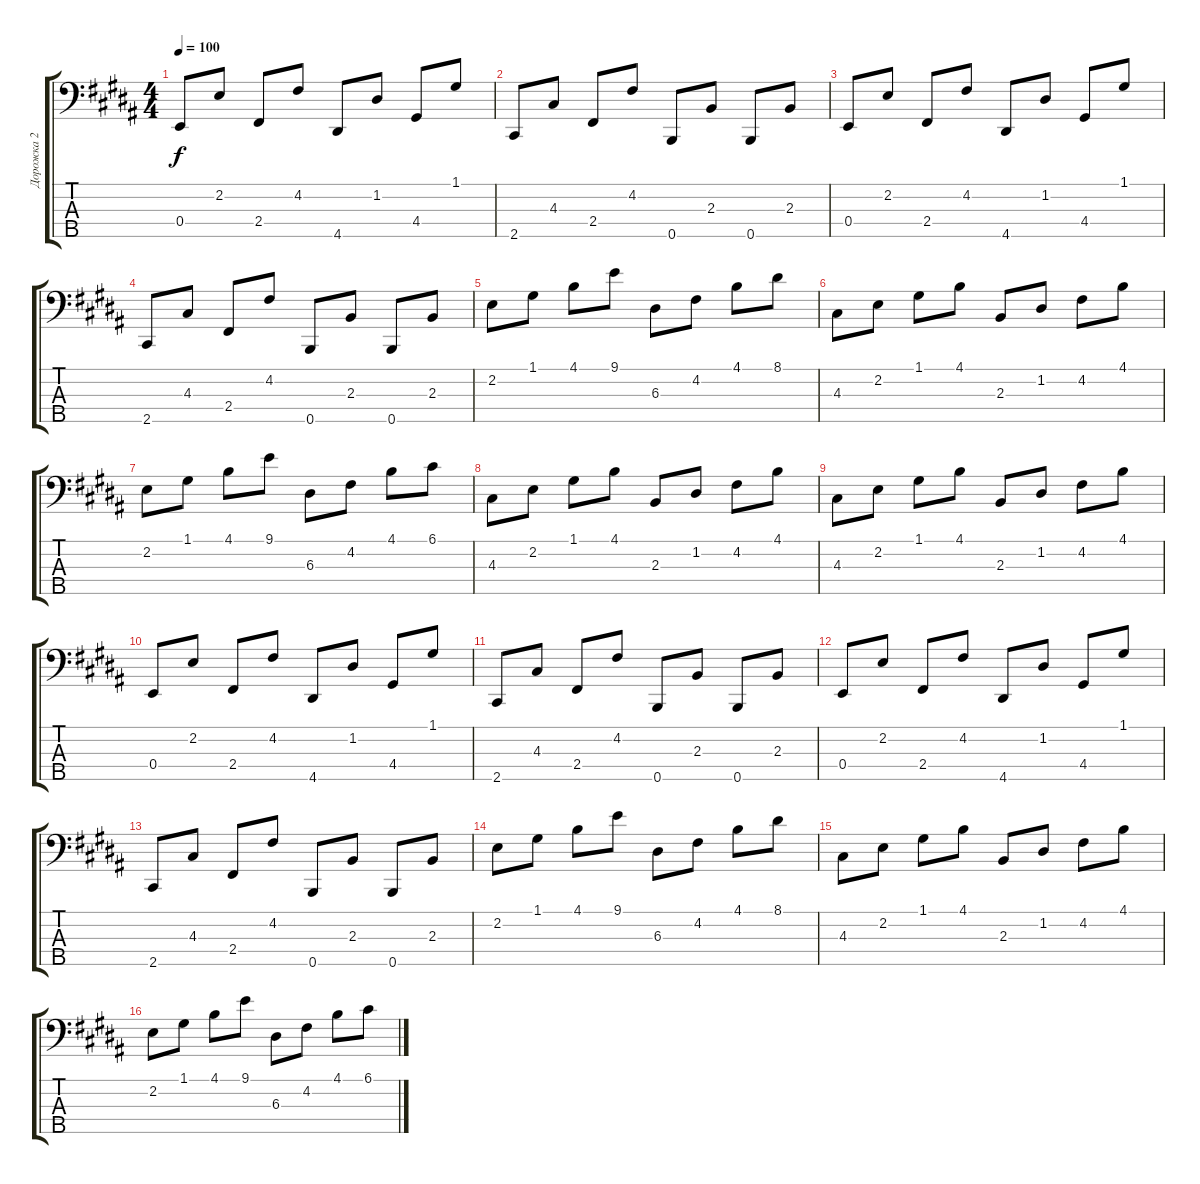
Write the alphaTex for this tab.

\track ("Дорожка 2" "Дорожка 2") {instrument electricbassfinger bank 48}
\staff {score tabs}
\tuning (G2 D2 A1 E1 B0) {hide}
\ts (4 4)
\tempo 100
\clef f4
\ks b
0.4.8{dy f} 2.2.8 2.4.8 4.2.8 4.5.8 1.2.8 4.4.8 1.1.8 |
2.5.8 4.3.8 2.4.8 4.2.8 0.5.8 2.3.8 0.5.8 2.3.8 |
0.4.8 2.2.8 2.4.8 4.2.8 4.5.8 1.2.8 4.4.8 1.1.8 |
2.5.8 4.3.8 2.4.8 4.2.8 0.5.8 2.3.8 0.5.8 2.3.8 |
2.2.8 1.1.8 4.1.8 9.1.8 6.3.8 4.2.8 4.1.8 8.1.8 |
4.3.8 2.2.8 1.1.8 4.1.8 2.3.8 1.2.8 4.2.8 4.1.8 |
2.2.8 1.1.8 4.1.8 9.1.8 6.3.8 4.2.8 4.1.8 6.1.8 |
4.3.8 2.2.8 1.1.8 4.1.8 2.3.8 1.2.8 4.2.8 4.1.8 |
4.3.8 2.2.8 1.1.8 4.1.8 2.3.8 1.2.8 4.2.8 4.1.8 |
0.4.8 2.2.8 2.4.8 4.2.8 4.5.8 1.2.8 4.4.8 1.1.8 |
2.5.8 4.3.8 2.4.8 4.2.8 0.5.8 2.3.8 0.5.8 2.3.8 |
0.4.8 2.2.8 2.4.8 4.2.8 4.5.8 1.2.8 4.4.8 1.1.8 |
2.5.8 4.3.8 2.4.8 4.2.8 0.5.8 2.3.8 0.5.8 2.3.8 |
2.2.8 1.1.8 4.1.8 9.1.8 6.3.8 4.2.8 4.1.8 8.1.8 |
4.3.8 2.2.8 1.1.8 4.1.8 2.3.8 1.2.8 4.2.8 4.1.8 |
2.2.8 1.1.8 4.1.8 9.1.8 6.3.8 4.2.8 4.1.8 6.1.8
